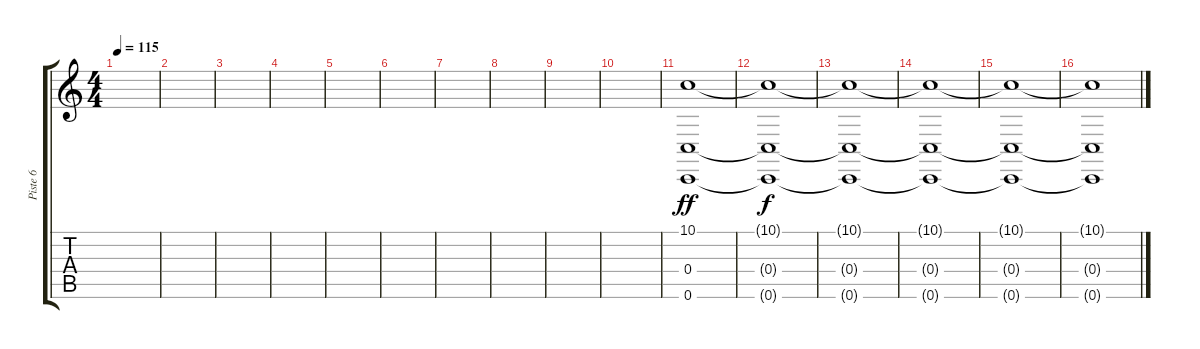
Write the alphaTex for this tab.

\track ("Piste 6" "Piste 6") {instrument pad8sweep}
\staff {score tabs}
\tuning (D4 A3 F3 C3 G2 C2) {hide}
\ts (4 4)
\tempo 115
\clef g2
\ks c
|
|
|
|
|
|
|
|
|
|
(10.1 0.4 0.6).1{dy ff} |
(10.1{t} 0.4{t} 0.6{t}).1{dy f} |
(10.1{t} 0.4{t} 0.6{t}).1 |
(10.1{t} 0.4{t} 0.6{t}).1 |
(10.1{t} 0.4{t} 0.6{t}).1 |
(10.1{t} 0.4{t} 0.6{t}).1
